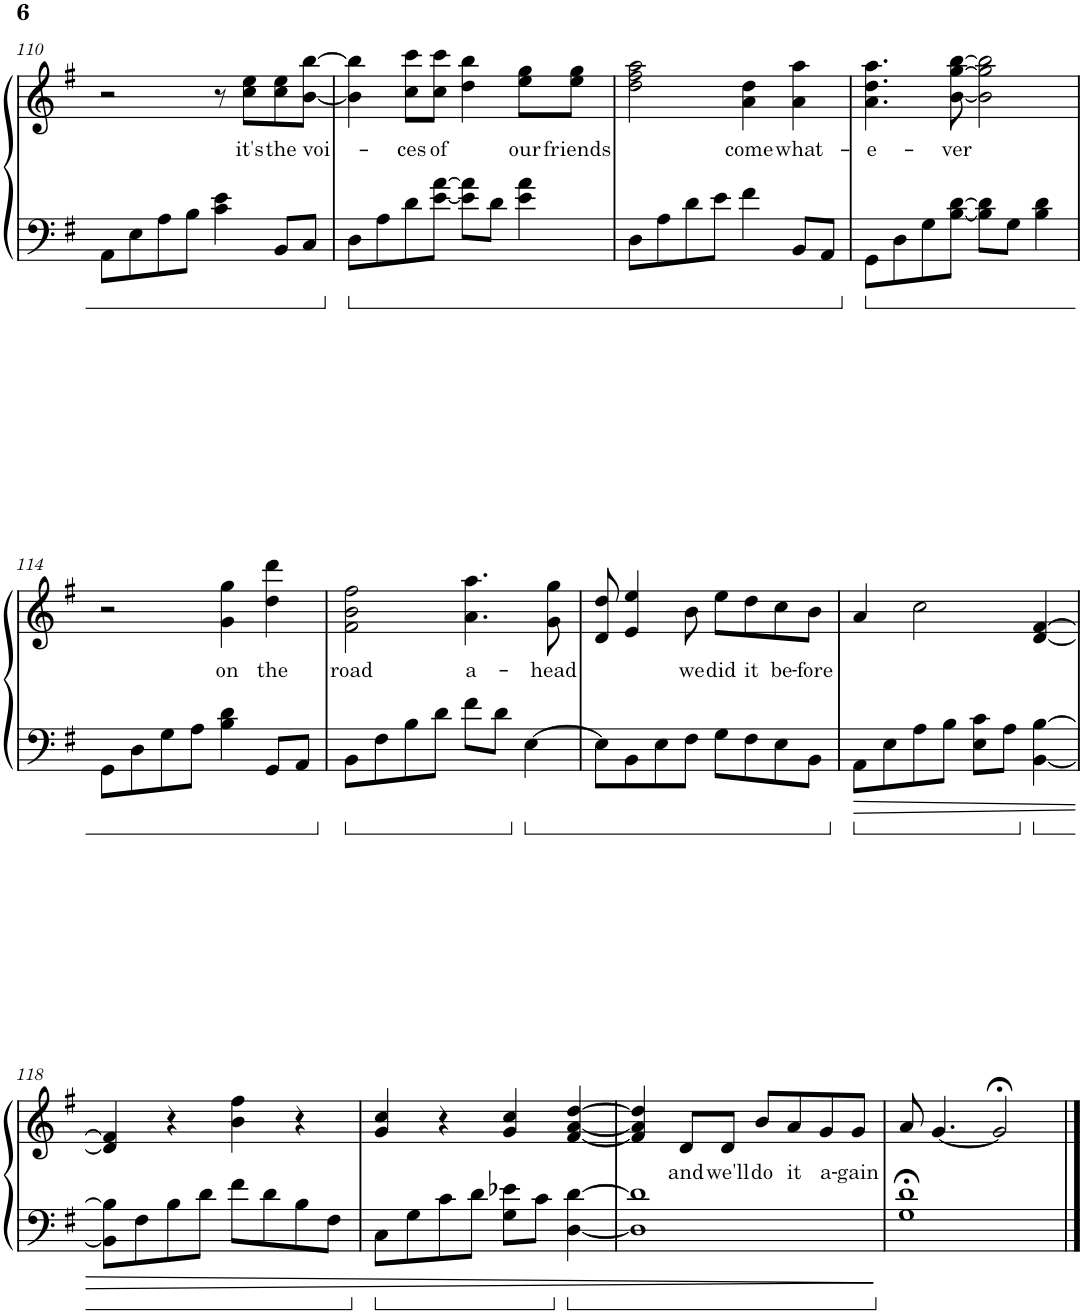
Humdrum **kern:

**kern	**kern	**text
*part1	*part1	*part1
*staff2	*staff1	*staff1
*I"Piano	*	*
*I'Pno.	*	*
!!LO:PB:g=z
*clefF4	*clefG2	*
*k[f#]	*k[f#]	*
*M4/4	*M4/4	*
=110	=110	=110
8AA\L	2r	.
8E\	.	.
8A\	.	.
8B\J	.	.
4c\ 4e\	8r	.
!	!	!LO:LY:b
.	8cc\ 8ee\L	it's
!	!	!LO:LY:b
8BB/L	8cc\ 8ee\	the
!	!	!LO:LY:b
8C/J	[8b\ [8bb\J	voi-
=111	=111	=111
8D\L	4b\] 4bb\]	.
8A\	.	.
!	!	!LO:LY:b
8d\	8cc\ 8ccc\L	-ces
!	!	!LO:LY:b
[8e\ [8a\J	8cc\ 8ccc\J	of
8e\] 8a\]L	4dd\ 4bb\	.
8d\J	.	.
!	!	!LO:LY:b
4e\ 4a\	8ee\ 8gg\L	our
!	!	!LO:LY:b
.	8ee\ 8gg\J	friends
=112	=112	=112
8D\L	2dd\ 2ff#\ 2aa\	.
8A\	.	.
8d\	.	.
8e\J	.	.
!	!	!LO:LY:b
4f#\	4a\ 4dd\	come
!	!	!LO:LY:b
8BB/L	4a\ 4aa\	what-
8AA/J	.	.
=113	=113	=113
!	!	!LO:LY:b
8GG\L	4.a\ 4.dd\ 4.aa\	-e-
8D\	.	.
8G\	.	.
!	!	!LO:LY:b
[8B\ [8d\J	[8b\ [8gg\ [8bb\	-ver
8B\] 8d\]L	2b\] 2gg\] 2bb\]	.
8G\J	.	.
4B\ 4d\	.	.
!!LO:LB:g=z
=114	=114	=114
8GG\L	2r	.
8D\	.	.
8G\	.	.
8A\J	.	.
!	!	!LO:LY:b
4B\ 4d\	4g\ 4gg\	on
!	!	!LO:LY:b
8GG/L	4dd\ 4ddd\	the
8AA/J	.	.
=115	=115	=115
!	!	!LO:LY:b
8BB\L	2f#\ 2b\ 2ff#\	road
8F#\	.	.
8B\	.	.
8d\J	.	.
!	!	!LO:LY:b
8f#\L	4.a\ 4.aa\	a-
8d\J	.	.
[4E\	.	.
!	!	!LO:LY:b
.	8g\ 8gg\	-head
=116	=116	=116
8E\L]	8d/ 8dd/	.
8BB\	4e/ 4ee/	.
8E\	.	.
!	!	!LO:LY:b
8F#\J	8b\	we
!	!	!LO:LY:b
8G\L	8ee\L	did
!	!	!LO:LY:b
8F#\	8dd\	it
!	!	!LO:LY:b
8E\	8cc\	be-
!	!	!LO:LY:b
8BB\J	8b\J	-fore
=117	=117	=117
8AA\L	4a/	.
8E\	.	.
8A\	2cc\	.
8B\J	.	.
8E\ 8c\L	.	.
8A\J	.	.
[4BB\ [4B\	[4d/ [4f#/	.
!!LO:LB:g=z
=118	=118	=118
8BB\] 8B\]L	4d/] 4f#/]	.
8F#\	.	.
8B\	4r	.
8d\J	.	.
8f#\L	4b\ 4ff#\	.
8d\	.	.
8B\	4r	.
8F#\J	.	.
=119	=119	=119
8C\L	4g/ 4cc/	.
8G\	.	.
8c\	4r	.
8d\J	.	.
8G\ 8e-X\L	4g/ 4cc/	.
8c\J	.	.
[4D\ [4d\	[4f#/ [4a/ [4dd/	.
=120	=120	=120
1D] 1d]	4f#/] 4a/] 4dd/]	.
!	!	!LO:LY:b
.	8d/L	and
!	!	!LO:LY:b
.	8d/J	we'll
!	!	!LO:LY:b
.	8b/L	do
!	!	!LO:LY:b
.	8a/	it
!	!	!LO:LY:b
.	8g/	a-
!	!	!LO:LY:b
.	8g/J	-gain
=121	=121	=121
1G;< 1d;<	8a/	.
.	[4.g/	.
.	2g;</]	.
==	==	==
*-	*-	*-
